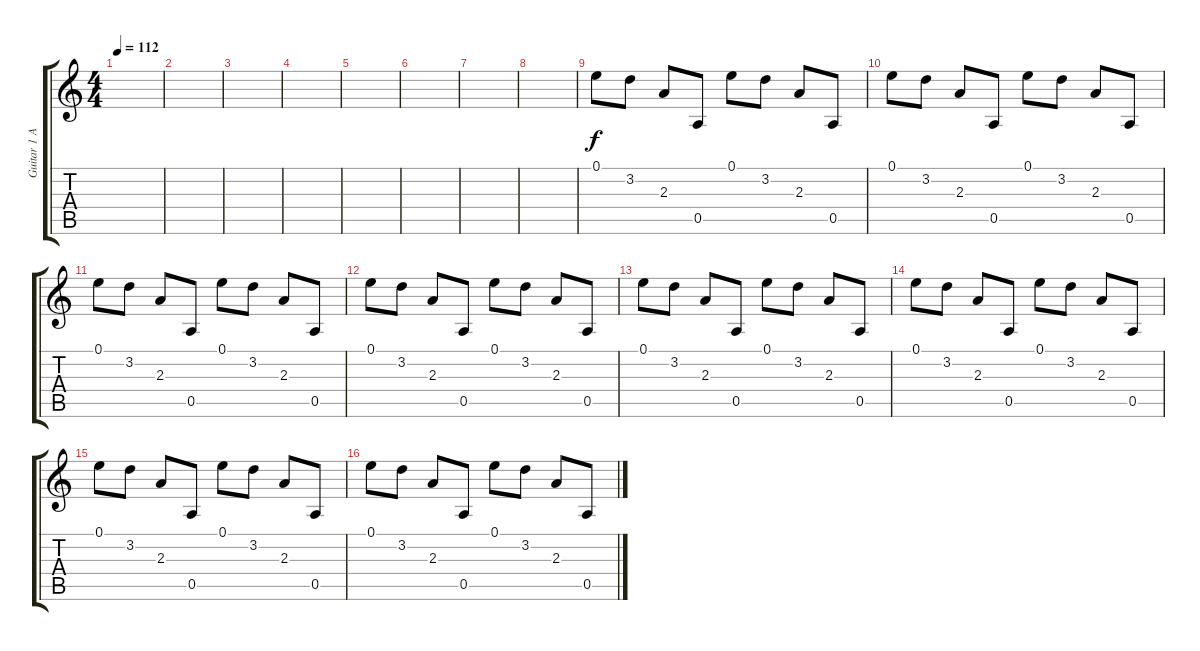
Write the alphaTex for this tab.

\track ("Guitar 1 Acoustic" "Guitar 1 A") {instrument acousticguitarnylon}
\staff {score tabs}
\tuning (E4 B3 G3 D3 A2 E2) {hide}
\ts (4 4)
\tempo 112
\clef g2
\ks c
|
|
|
|
|
|
|
|
0.1.8 3.2.8 2.3.8 0.5.8 0.1.8 3.2.8 2.3.8 0.5.8 |
0.1.8 3.2.8 2.3.8 0.5.8 0.1.8 3.2.8 2.3.8 0.5.8 |
0.1.8 3.2.8 2.3.8 0.5.8 0.1.8 3.2.8 2.3.8 0.5.8 |
0.1.8 3.2.8 2.3.8 0.5.8 0.1.8 3.2.8 2.3.8 0.5.8 |
0.1.8 3.2.8 2.3.8 0.5.8 0.1.8 3.2.8 2.3.8 0.5.8 |
0.1.8 3.2.8 2.3.8 0.5.8 0.1.8 3.2.8 2.3.8 0.5.8 |
0.1.8 3.2.8 2.3.8 0.5.8 0.1.8 3.2.8 2.3.8 0.5.8 |
0.1.8 3.2.8 2.3.8 0.5.8 0.1.8 3.2.8 2.3.8 0.5.8
